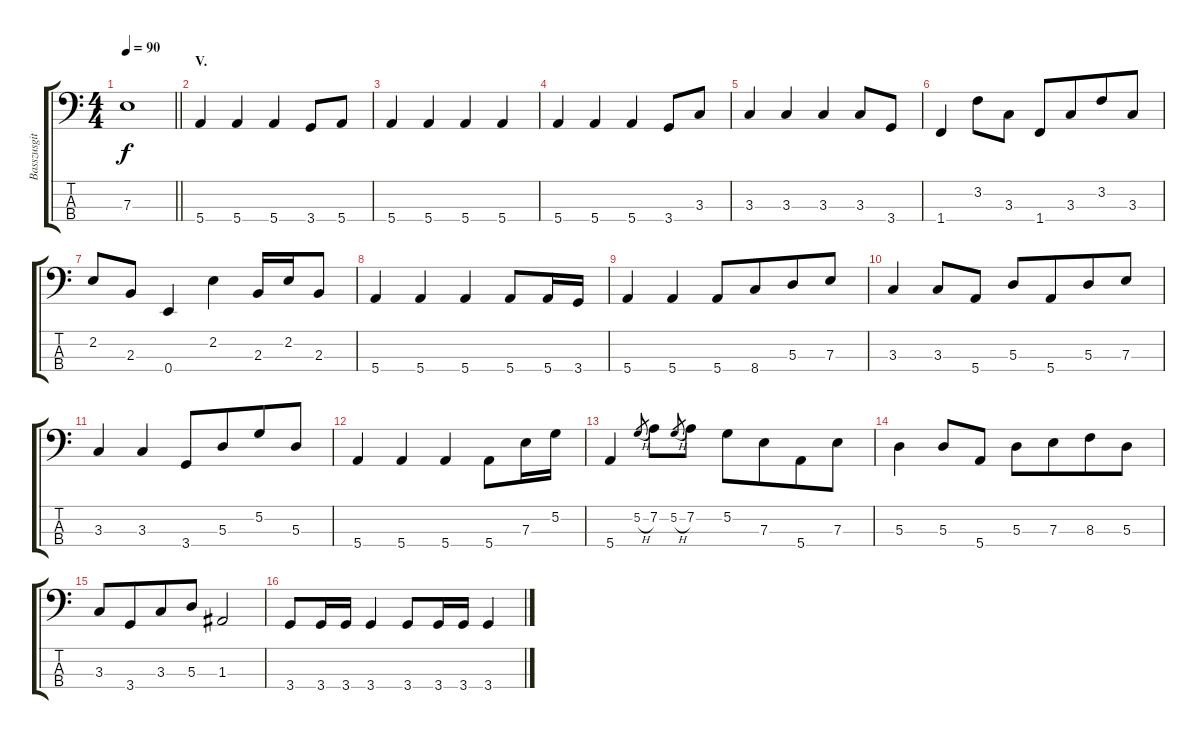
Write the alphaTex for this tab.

\track ("Basszusgitár (Roger Glover)" "Basszusgit") {instrument electricbassfinger}
\staff {score tabs}
\tuning (G2 D2 A1 E1) {hide}
\ts (4 4)
\tempo 90
\clef f4
\barLineRight lightlight
\ks c
7.3{t}.1{dy f} |
\section ("" "V.")
5.4.4 5.4.4 5.4.4 3.4.8 5.4.8 |
5.4.4 5.4.4 5.4.4 5.4.4 |
5.4.4 5.4.4 5.4.4 3.4.8 3.3.8 |
3.3.4 3.3.4 3.3.4 3.3.8 3.4.8 |
1.4.4 3.2.8 3.3.8 1.4.8 3.3.8{beam merge} 3.2.8 3.3.8 |
2.2.8 2.3.8 0.4.4 2.2.4 2.3.16 2.2.16 2.3.8 |
5.4.4 5.4.4 5.4.4 5.4.8 5.4.16 3.4.16 |
5.4.4 5.4.4 5.4.8 8.4.8{beam merge} 5.3.8 7.3.8 |
3.3.4 3.3.8 5.4.8 5.3.8 5.4.8{beam merge} 5.3.8 7.3.8 |
3.3.4 3.3.4 3.4.8 5.3.8{beam merge} 5.2.8 5.3.8 |
5.4.4 5.4.4 5.4.4 5.4.8 7.3.16 5.2.16 |
5.4.4 5.2{h}.8{gr} 7.2.8 5.2{h}.8{gr} 7.2.8 5.2.8 7.3.8{beam merge} 5.4.8 7.3.8 |
5.3.4 5.3.8 5.4.8 5.3.8 7.3.8{beam merge} 8.3.8 5.3.8 |
3.3.8 3.4.8{beam merge} 3.3.8 5.3.8 1.3.2 |
3.4.8 3.4.16 3.4.16 3.4.4 3.4.8 3.4.16 3.4.16 3.4.4
